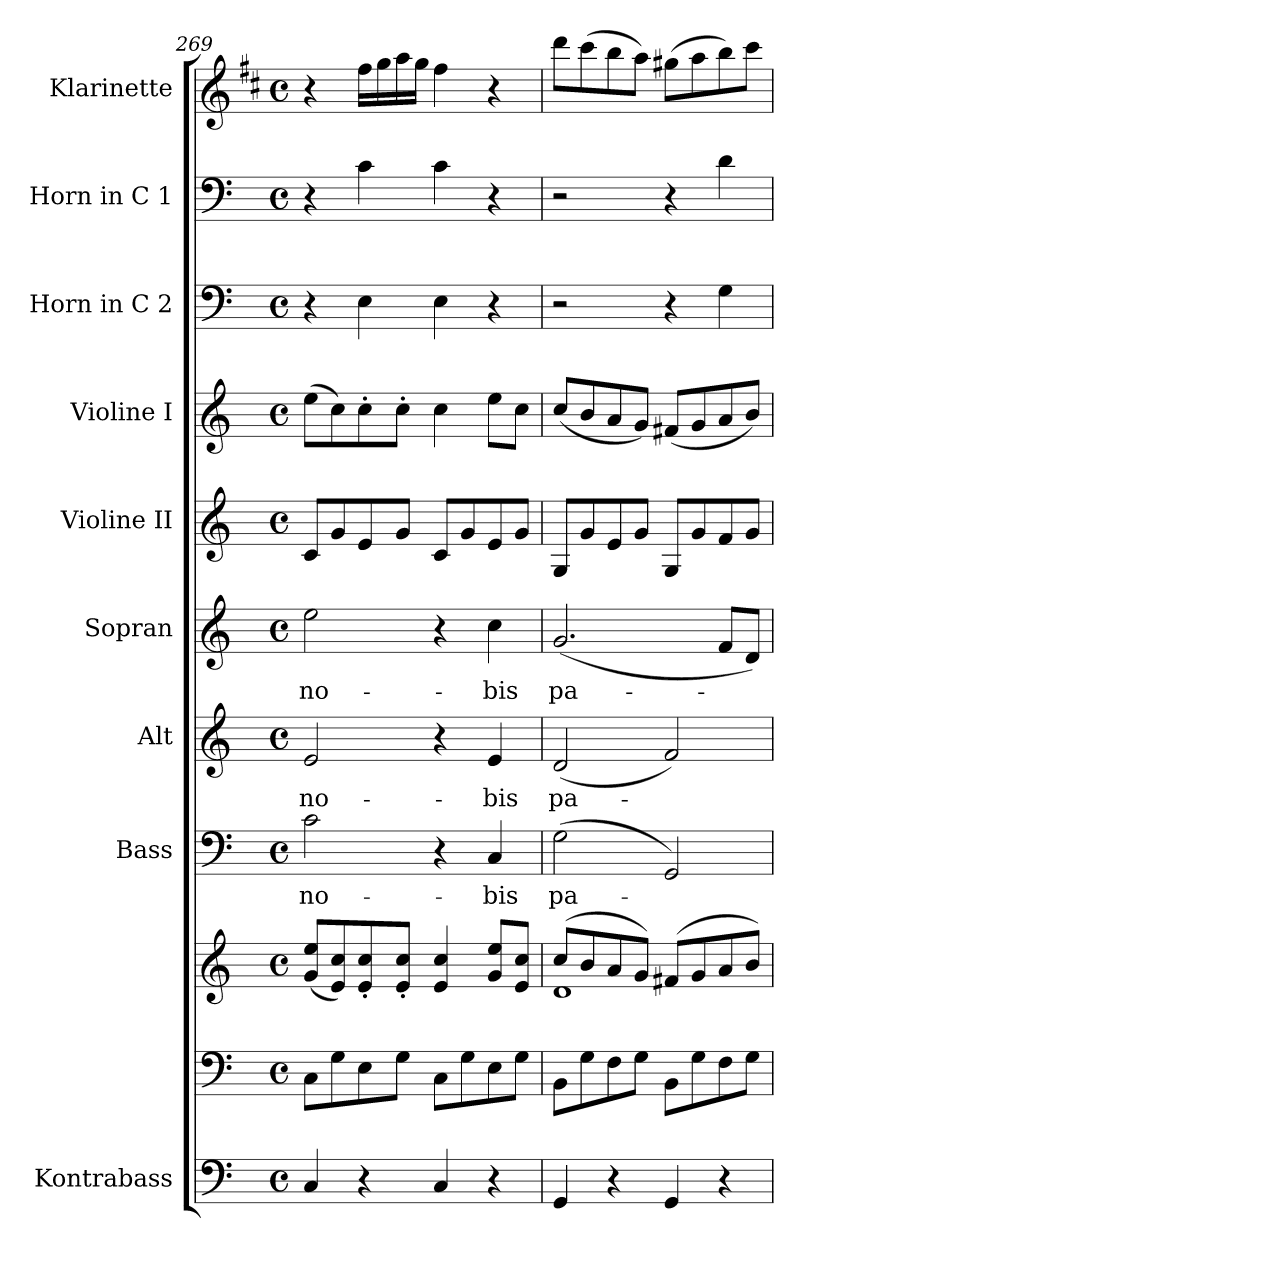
**kern	**kern	**kern	**kern	**text	**kern	**text	**kern	**text	**kern	**kern	**kern	**kern	**kern
*part10	*part9	*part9	*part8	*part8	*part7	*part7	*part6	*part6	*part5	*part4	*part3	*part2	*part1
*staff11	*staff10	*staff9	*staff8	*staff8	*staff7	*staff7	*staff6	*staff6	*staff5	*staff4	*staff3	*staff2	*staff1
*I"Kontrabass	*	*	*I"Bass	*	*I"Alt	*	*I"Sopran	*	*I"Violine II	*I"Violine I	*I"Horn in C 2	*I"Horn in C 1	*I"Klarinette
*I'Kb.	*	*	*I'B.	*	*I'A.	*	*I'S.	*	*I'Vl. II	*I'Vl. I	*I'Horn 2	*I'Horn 1	*I'Kl.
*clefF4	*clefF4	*clefG2	*clefF4	*	*clefG2	*	*clefG2	*	*clefG2	*clefG2	*clefF4	*clefF4	*clefG2
*ITrd7c12	*	*	*	*	*	*	*	*	*	*	*	*	*ITrd1c2
*k[]	*k[]	*k[]	*k[]	*	*k[]	*	*k[]	*	*k[]	*k[]	*k[]	*k[]	*k[]
*C:	*C:	*C:	*C:	*	*C:	*	*C:	*	*C:	*C:	*C:	*C:	*C:
*M4/4	*M4/4	*M4/4	*M4/4	*	*M4/4	*	*M4/4	*	*M4/4	*M4/4	*M4/4	*M4/4	*M4/4
*met(c)	*met(c)	*met(c)	*met(c)	*	*met(c)	*	*met(c)	*	*met(c)	*met(c)	*met(c)	*met(c)	*met(c)
=269	=269	=269	=269	=269	=269	=269	=269	=269	=269	=269	=269	=269	=269
!	!	!	!	!LO:LY:b	!	!LO:LY:b	!	!LO:LY:b	!	!	!	!	!
4CC/	8C\L	(<8g/ 8ee/L	2c\	no-	2e/	no-	2ee\	no-	8c/L	(>8ee\L	4r	4r	4r
.	8G\	8e/ 8cc/)	.	.	.	.	.	.	8g/	8cc\)	.	.	.
4r	8E\	8e/'< 8cc/'<	.	.	.	.	.	.	8e/	8cc'>\	4E\	4c\	16ee\LL
.	.	.	.	.	.	.	.	.	.	.	.	.	16ff\
.	8G\J	8e/'< 8cc/'<J	.	.	.	.	.	.	8g/J	8cc'>\J	.	.	16gg\
.	.	.	.	.	.	.	.	.	.	.	.	.	16ff\JJ
4CC/	8C\L	4e/ 4cc/	4r	.	4r	.	4r	.	8c/L	4cc\	4E\	4c\	4ee\
.	8G\	.	.	.	.	.	.	.	8g/	.	.	.	.
!	!	!	!	!LO:LY:b	!	!LO:LY:b	!	!LO:LY:b	!	!	!	!	!
4r	8E\	8g/ 8ee/L	4C/	-bis	4e/	-bis	4cc\	-bis	8e/	8ee\L	4r	4r	4r
.	8G\J	8e/ 8cc/J	.	.	.	.	.	.	8g/J	8cc\J	.	.	.
=270	=270	=270	=270	=270	=270	=270	=270	=270	=270	=270	=270	=270	=270
*	*	*^	*	*	*	*	*	*	*	*	*	*	*
!	!	!	!	!	!LO:LY:b	!	!LO:LY:b	!	!LO:LY:b	!	!	!	!	!
4GGG/	8BB\L	(>8cc/L	1d	(>2G\	pa-	(<2d/	pa-	(<2.g/	pa-	8G/L	(<8cc/L	2r	2r	8ccc\L
.	8G\	8b/	.	.	.	.	.	.	.	8g/	8b/	.	.	(>8bb\
4r	8F\	8a/	.	.	.	.	.	.	.	8e/	8a/	.	.	8aa\
.	8G\J	8g/J)	.	.	.	.	.	.	.	8g/J	8g/J)	.	.	8gg\J)
4GGG/	8BB\L	(>8f#X/L	.	2GG/)	.	2f/)	.	.	.	8G/L	(<8f#X/L	4r	4r	(>8ff#X\L
.	8G\	8g/	.	.	.	.	.	.	.	8g/	8g/	.	.	8gg\
4r	8F\	8a/	.	.	.	.	.	8f/L	.	8f/	8a/	4G\	4d\	8aa\)
.	8G\J	8b/J)	.	.	.	.	.	8d/J)	.	8g/J	8b/J)	.	.	8bb\J
*	*	*v	*v	*	*	*	*	*	*	*	*	*	*	*
=	=	=	=	=	=	=	=	=	=	=	=	=	=
*-	*-	*-	*-	*-	*-	*-	*-	*-	*-	*-	*-	*-	*-
